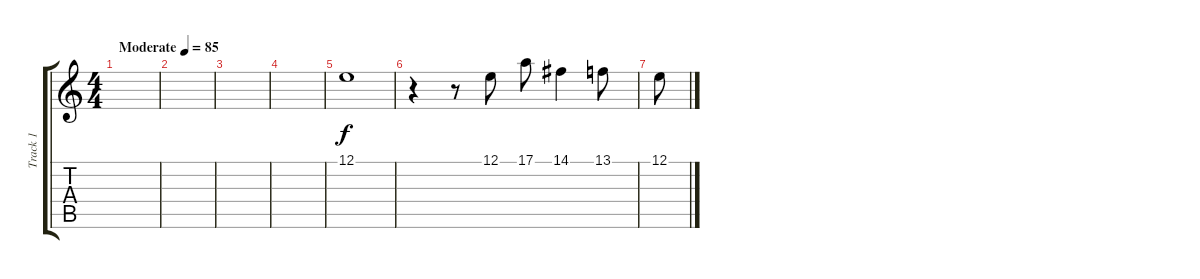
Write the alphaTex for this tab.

\track ("Track 1" "Track 1") {instrument acousticgrandpiano}
\staff {score tabs}
\tuning (E4 B3 G3 D3 A2 E2) {hide}
\ts (4 4)
\tempo (85 "Moderate")
\clef g2
\ks c
|
|
|
|
12.1.1 |
r.4 r.8 12.1.8 17.1.8 14.1.4 13.1.8 |
12.1.8
